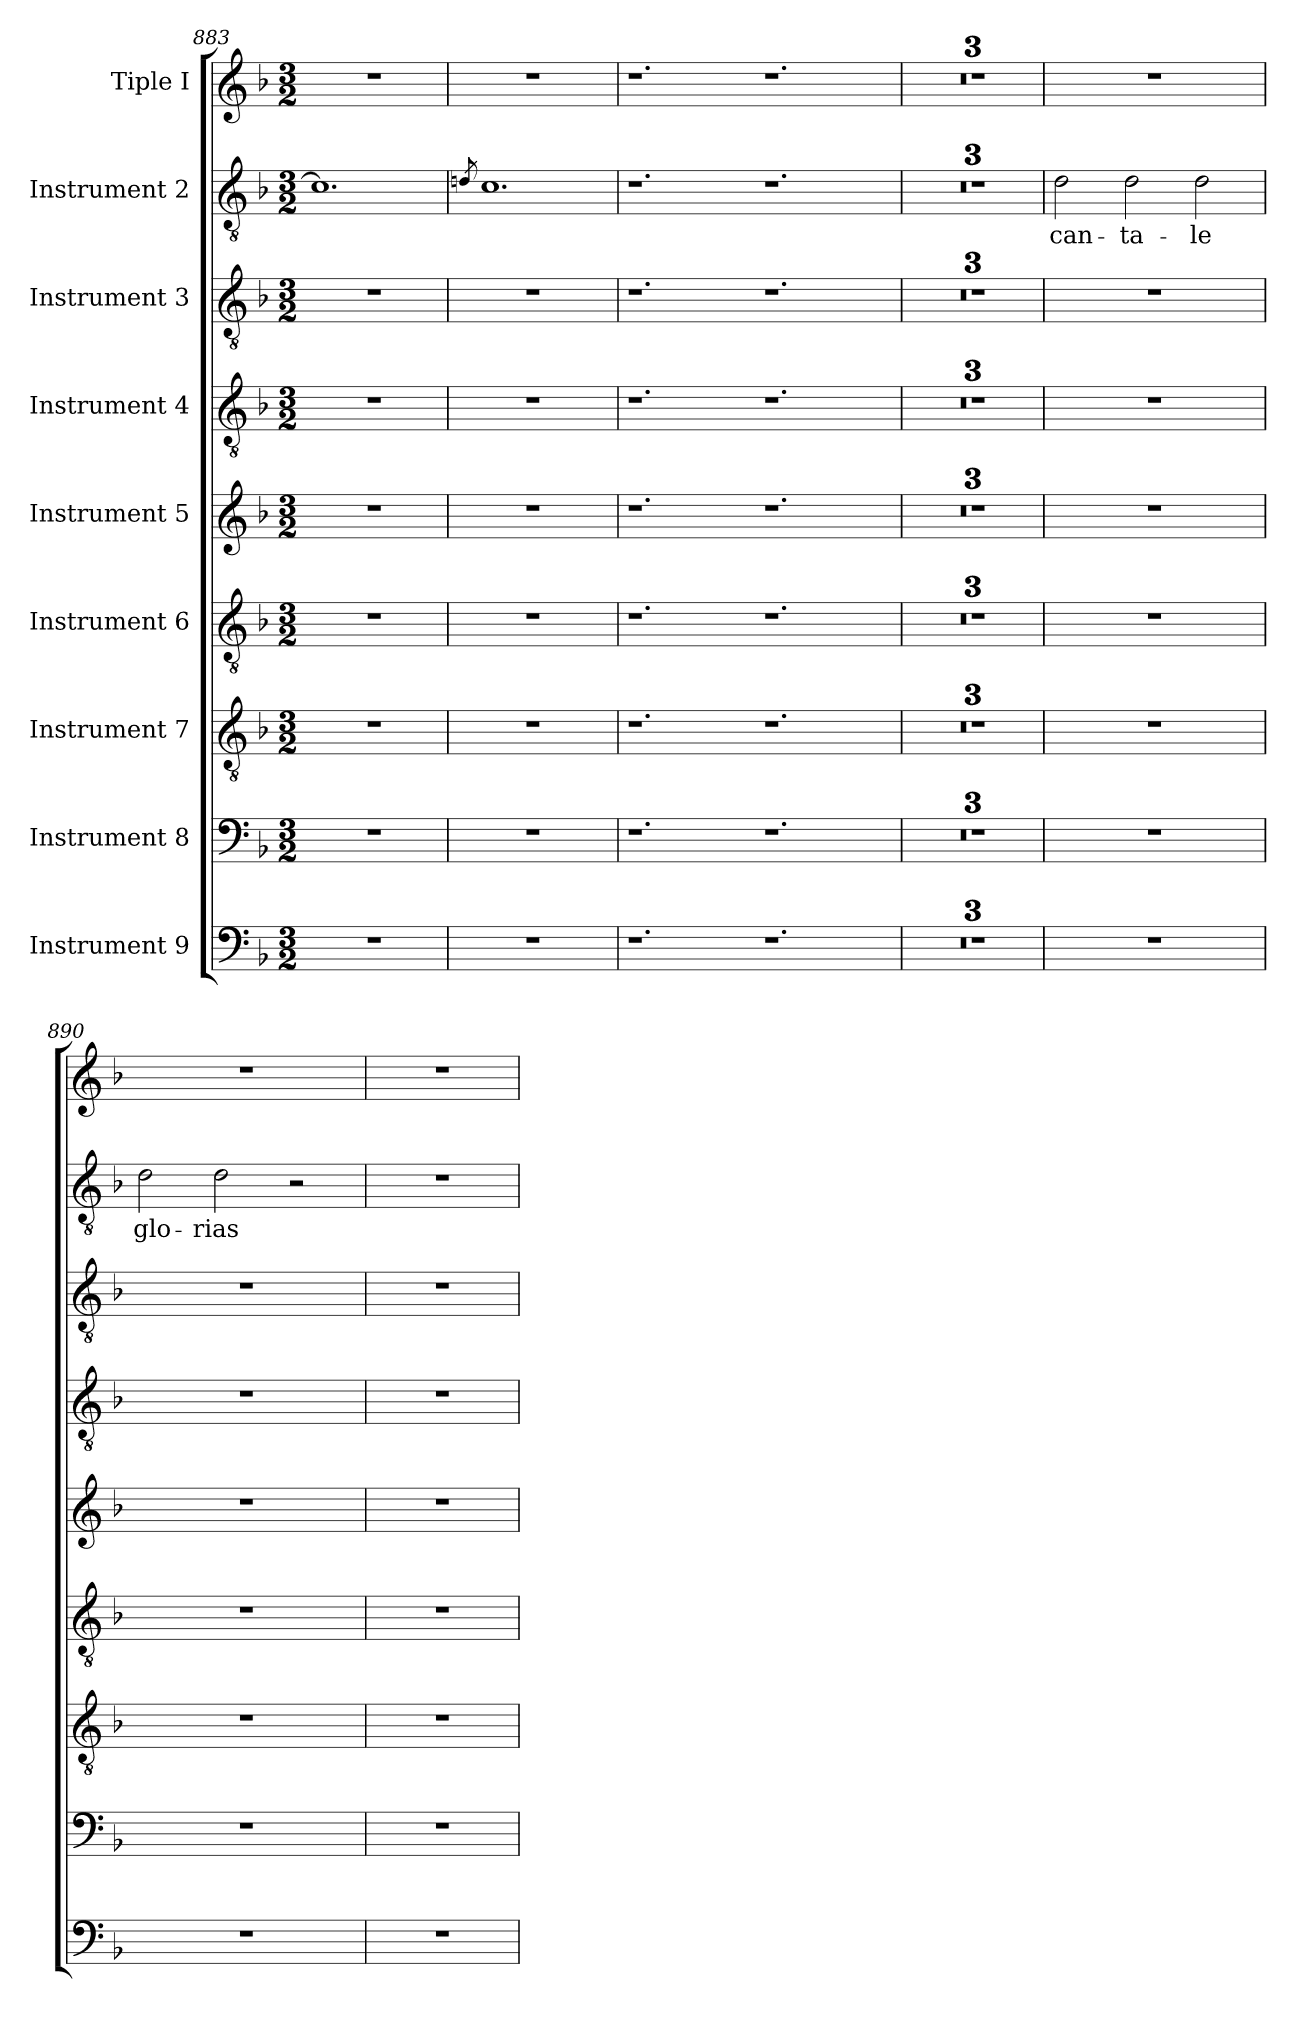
**kern	**kern	**kern	**kern	**kern	**kern	**kern	**kern	**text	**kern
*part9	*part8	*part7	*part6	*part5	*part4	*part3	*part2	*part2	*part1
*staff9	*staff8	*staff7	*staff6	*staff5	*staff4	*staff3	*staff2	*staff2	*staff1
*I"Instrument 9	*I"Instrument 8	*I"Instrument 7	*I"Instrument 6	*I"Instrument 5	*I"Instrument 4	*I"Instrument 3	*I"Instrument 2	*	*I"Tiple I
*clefF4	*clefF4	*clefGv2	*clefGv2	*clefG2	*clefGv2	*clefGv2	*clefGv2	*	*clefG2
*k[b-]	*k[b-]	*k[b-]	*k[b-]	*k[b-]	*k[b-]	*k[b-]	*k[b-]	*	*k[b-]
*F:	*F:	*F:	*F:	*F:	*F:	*F:	*F:	*	*F:
*M3/2	*M3/2	*M3/2	*M3/2	*M3/2	*M3/2	*M3/2	*M3/2	*	*M3/2
=883	=883	=883	=883	=883	=883	=883	=883	=883	=883
!	!	!	!	!	!	!	!	!LO:LY:b:cj	!
1.r	1.r	1.r	1.r	1.r	1.r	1.r	1.c]	.	1.r
!!LO:LB:g=z
=884	=884	=884	=884	=884	=884	=884	=884	=884	=884
.	.	.	.	.	.	.	8qdn/	.	.
!	!	!	!	!	!	!	!	!LO:LY:b:cj	!
1.r	1.r	1.r	1.r	1.r	1.r	1.r	1.c	.	1.r
=885	=885	=885	=885	=885	=885	=885	=885	=885	=885
1.r	1.r	1.r	1.r	1.r	1.r	1.r	1.r	.	1.r
1.r	1.r	1.r	1.r	1.r	1.r	1.r	1.r	.	1.r
=886	=886	=886	=886	=886	=886	=886	=886	=886	=886
1.r	1.r	1.r	1.r	1.r	1.r	1.r	1.r	.	1.r
=887	=887	=887	=887	=887	=887	=887	=887	=887	=887
1.r	1.r	1.r	1.r	1.r	1.r	1.r	1.r	.	1.r
=888	=888	=888	=888	=888	=888	=888	=888	=888	=888
1.r	1.r	1.r	1.r	1.r	1.r	1.r	1.r	.	1.r
=889	=889	=889	=889	=889	=889	=889	=889	=889	=889
!	!	!	!	!	!	!	!	!LO:LY:b:cj	!
1.r	1.r	1.r	1.r	1.r	1.r	1.r	2d\	can-	1.r
!	!	!	!	!	!	!	!	!LO:LY:b:cj	!
.	.	.	.	.	.	.	2d\	-ta-	.
!	!	!	!	!	!	!	!	!LO:LY:b:cj	!
.	.	.	.	.	.	.	2d\	-le	.
=890	=890	=890	=890	=890	=890	=890	=890	=890	=890
!	!	!	!	!	!	!	!	!LO:LY:b:cj	!
1.r	1.r	1.r	1.r	1.r	1.r	1.r	2d\	glo-	1.r
!	!	!	!	!	!	!	!	!LO:LY:b:cj	!
.	.	.	.	.	.	.	2d\	-rias	.
.	.	.	.	.	.	.	2r	.	.
=891	=891	=891	=891	=891	=891	=891	=891	=891	=891
1.r	1.r	1.r	1.r	1.r	1.r	1.r	1.r	.	1.r
=	=	=	=	=	=	=	=	=	=
*-	*-	*-	*-	*-	*-	*-	*-	*-	*-
